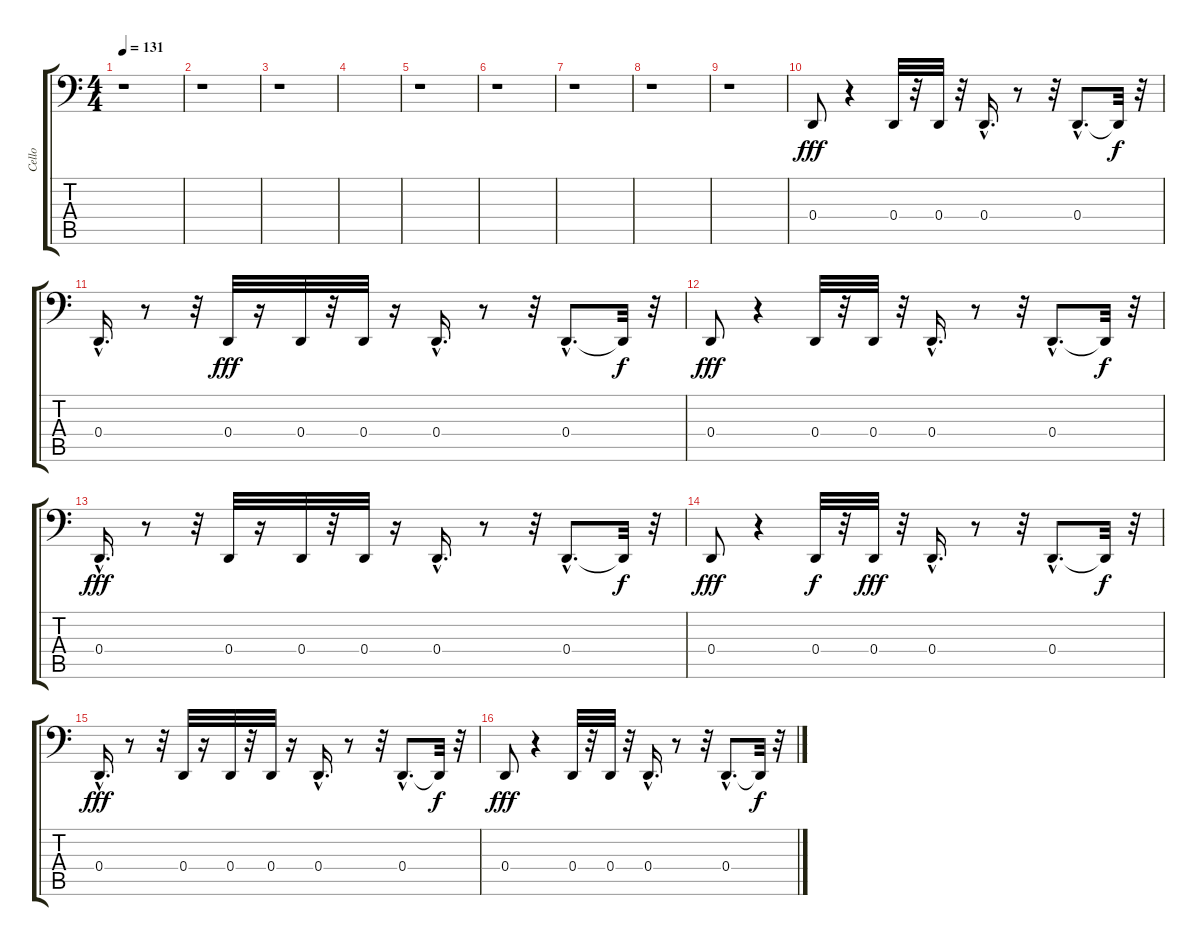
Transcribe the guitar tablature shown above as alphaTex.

\track ("Cello" "Cello") {instrument cello}
\staff {score tabs}
\tuning (E3 B2 G2 D2 A1 E1) {hide}
\ts (4 4)
\tempo 131
\clef f4
\ks c
r.1{dy f} |
r.1 |
r.1 |
|
r.1 |
r.1 |
r.1 |
r.1 |
r.1 |
0.4.8{dy fff} r.4 0.4.32 r.32 0.4.32 r.32 0.4{hac}.16{d} r.8 r.32 0.4{hac}.8{d} 0.4{t}.32{dy f} r.32 |
0.4{hac}.16{d} r.8 r.32 0.4.32{dy fff} r.16 0.4.32 r.32 0.4.32 r.16 0.4{hac}.16{d} r.8 r.32 0.4{hac}.8{d} 0.4{t}.32{dy f} r.32 |
0.4.8{dy fff} r.4 0.4.32 r.32 0.4.32 r.32 0.4{hac}.16{d} r.8 r.32 0.4{hac}.8{d} 0.4{t}.32{dy f} r.32 |
0.4{hac}.16{d dy fff} r.8 r.32 0.4.32 r.16 0.4.32 r.32 0.4.32 r.16 0.4{hac}.16{d} r.8 r.32 0.4{hac}.8{d} 0.4{t}.32{dy f} r.32 |
0.4.8{dy fff} r.4 0.4.32{dy f} r.32 0.4.32{dy fff} r.32 0.4{hac}.16{d} r.8 r.32 0.4{hac}.8{d} 0.4{t}.32{dy f} r.32 |
0.4{hac}.16{d dy fff} r.8 r.32 0.4.32 r.16 0.4.32 r.32 0.4.32 r.16 0.4{hac}.16{d} r.8 r.32 0.4{hac}.8{d} 0.4{t}.32{dy f} r.32 |
0.4.8{dy fff} r.4 0.4.32 r.32 0.4.32 r.32 0.4{hac}.16{d} r.8 r.32 0.4{hac}.8{d} 0.4{t}.32{dy f} r.32
